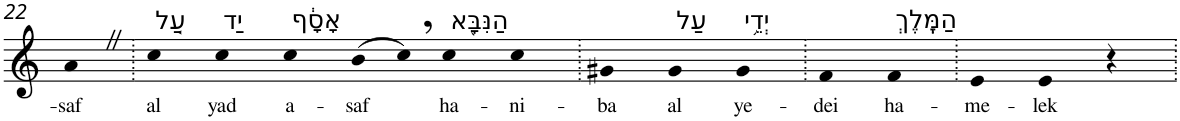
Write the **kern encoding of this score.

**kern	**text
*part1	*part1
*staff1	*staff1
*I"Piano	*
*I'Pno	*
!!LO:PB:g=z
*clefG2	*
*k[]	*
=22	=22
!	!LO:LY:b
4aZ	-saf
=23.	=23.
!LO:TX:a:t=עַ֚ל	!
!	!LO:LY:b
4cc	al
!LO:TX:a:t=יַד	!
!	!LO:LY:b
4cc	yad
!LO:TX:a:t=אָסָ֔ף	!
!	!LO:LY:b
4cc	a-
!	!LO:LY:b
(>8b	-saf
8cc,)	.
!LO:TX:a:t=הַנִּבָּ֖א	!
!	!LO:LY:b
4cc	ha-
!	!LO:LY:b
4cc	-ni-
=24.	=24.
!	!LO:LY:b
4g#X	-ba
!LO:TX:a:t=עַל	!
!	!LO:LY:b
4g#	al
!LO:TX:a:t=יְדֵ֥י	!
!	!LO:LY:b
4g#	ye-
=25.	=25.
!	!LO:LY:b
4f	-dei
!LO:TX:a:t=הַמֶּֽלֶךְ	!
!	!LO:LY:b
4f	ha-
=26.	=26.
!	!LO:LY:b
4e	-me-
!	!LO:LY:b
4e	-lek
4r	.
=.	=.
*-	*-
